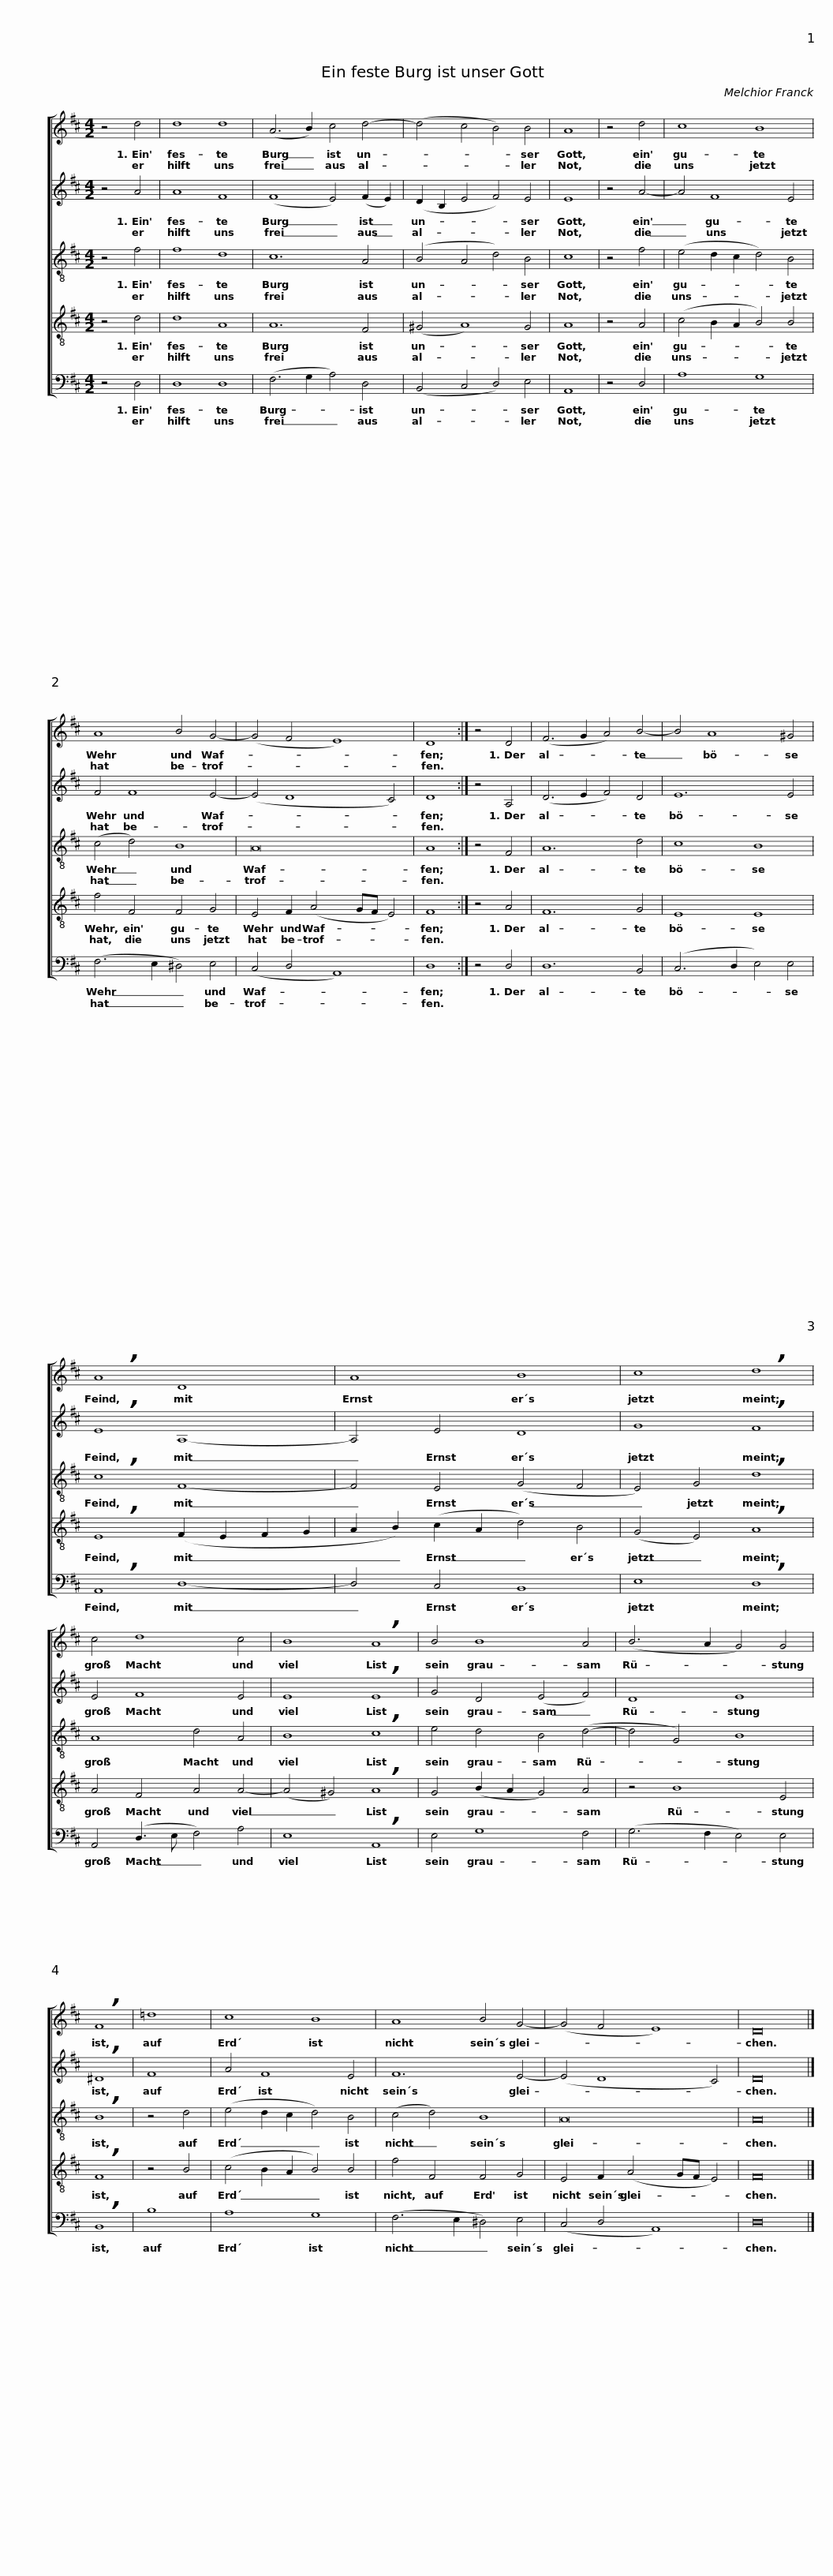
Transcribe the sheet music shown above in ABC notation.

X:1
%%score [ 1 2 3 4 5 ]
L:1/8
M:4/2
I:linebreak $
K:D
V:1 treble
V:2 treble
V:3 treble-8
V:4 treble-8
V:5 bass
V:1
 z4 d4 | d8 d8 | (A6 B2) c4 d4- | (d4 c4 B4) B4 | A8 |$ %5
 z4 d4 | c8 B8 | A8 B4 G4- | (G4 F4 E8) | D8 :|$ %10
 z4 D4 | (F6 G2 A4) B4- | B4 A8 ^G4 | !breath!A8 D8 | A8 B8 | %15
 c8 !breath!d8 |$ c4 d8 c4 | B8 !breath!A8 | B4 B8 A4 | (B6 A2 G4) G4 | %20
 !breath!F8 |$ =d8 | c8 B8 | A8 B4 G4- | (G4 F4 E8) | %25
 D16 |] %26
V:2
 z4 A4 | A8 F8 | (F8 E4) (F2 E2) | (D2 B,2 E4 F4) E4 | E8 |$ %5
 z4 A4- | A4 F8 E4 | F4 F8 E4- | (E4 D8 C4) | D8 :|$ %10
 z4 A,4 | (D6 E2 F4) D4 | E12 E4 | !breath!E8 A,8- | A,4 E4 D8 | %15
 G8 !breath!F8 |$ E4 F8 E4 | E8 !breath!E8 | G4 D4 (E4 F4) | D8 E8 | %20
 !breath!^D8 |$ F8 | A4 F8 E4 | F12 E4- | (E4 D8 C4) | %25
 D16 |] %26
V:3
 z4 f4 | f8 d8 | c12 A4 | (B4 A4 d4) B4 | c8 |$ %5
 z4 f4 | (e4 d2 c2 d4) B4 | (c4 d4) B8 | A16 | A8 :|$ %10
 z4 F4 | A12 d4 | c8 B8 | !breath!c8 F8- | F4 E4 (G4 F4 | %15
 E4) G4 !breath!d8 |$ A8 d4 A4 | B8 !breath!c8 | e4 d4 B4 (d4- | d4 G4) B8 | %20
 !breath!B8 |$ z4 d4 | (e4 d2 c2 d4) B4 | (c4 d4) B8 | A16 | %25
 A16 |] %26
V:4
 z4 d4 | d8 A8 | A12 F4 | (^G4 A8) G4 | A8 |$ %5
 z4 A4 | (c4 B2 A2 B4) B4 | f4 F4 F4 G4 | E4 F2 (A4 GF E4) | F8 :|$ %10
 z4 A4 | F12 G4 | E8 E8 | !breath!E8 (F2 E2 F2 G2 | A2 B2) (c2 A2 d4) B4 | %15
 (G4 E4) !breath!A8 |$ A4 F4 A4 A4- | (A4 ^G4) !breath!A8 | G4 (B2 A2 G4) A4 | z4 B8 E4 | %20
 !breath!F8 |$ z4 B4 | (c4 B2 A2 B4) B4 | f4 F4 F4 G4 | E4 F2 (A4 GF E4) | %25
 F16 |] %26
V:5
 z4 D,4 | D,8 D,8 | (F,6 G,2 A,4) D,4 | (B,,4 C,4 D,4) E,4 | A,,8 |$ %5
 z4 D,4 | A,8 G,8 | (F,6 E,2 ^D,4) E,4 | (C,4 D,4 A,,8) | D,8 :|$ %10
 z4 D,4 | D,12 B,,4 | (C,6 D,2 E,4) E,4 | !breath!A,,8 D,8- | D,4 C,4 B,,8 | %15
 E,8 !breath!D,8 |$ A,,4 (D,3 E, F,4) A,4 | E,8 !breath!A,,8 | E,4 G,8 F,4 | (G,6 F,2 E,4) E,4 | %20
 !breath!B,,8 |$ B,8 | A,8 G,8 | (F,6 E,2 ^D,4) E,4 | (C,4 D,4 A,,8) | %25
 D,16 |] %26
